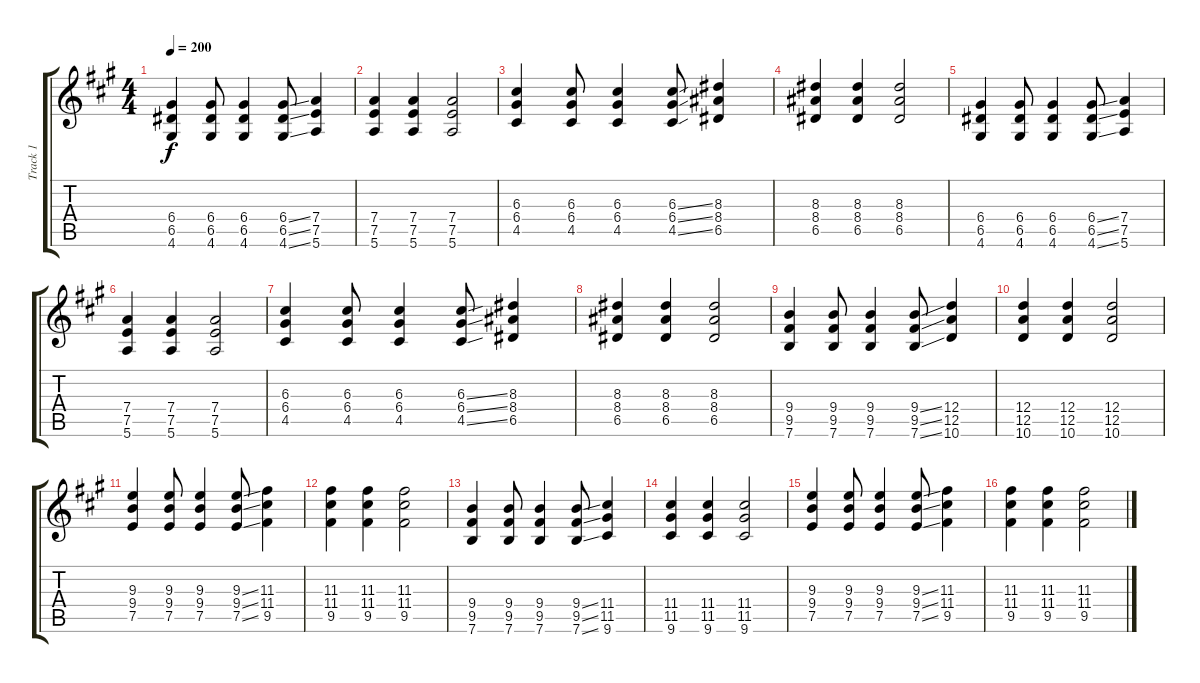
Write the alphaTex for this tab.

\track ("Track 1" "Track 1") {instrument distortionguitar}
\staff {score tabs}
\tuning (E4 B3 G3 D3 A2 E2) {hide}
\ts (4 4)
\tempo 200
\clef g2
\ks a
(6.4 6.5 4.6).4{dy f} (6.4 6.5 4.6).8 (6.4 6.5 4.6).4 (6.4{ss} 6.5{ss} 4.6{ss}).8 (7.4 7.5 5.6).4 |
(7.4 7.5 5.6).4 (7.4 7.5 5.6).4 (7.4 7.5 5.6).2 |
(6.3 6.4 4.5).4 (6.3 6.4 4.5).8 (6.3 6.4 4.5).4 (6.3{ss} 6.4{ss} 4.5{ss}).8 (8.3 8.4 6.5).4 |
(8.3 8.4 6.5).4 (8.3 8.4 6.5).4 (8.3 8.4 6.5).2 |
(6.4 6.5 4.6).4 (6.4 6.5 4.6).8 (6.4 6.5 4.6).4 (6.4{ss} 6.5{ss} 4.6{ss}).8 (7.4 7.5 5.6).4 |
(7.4 7.5 5.6).4 (7.4 7.5 5.6).4 (7.4 7.5 5.6).2 |
(6.3 6.4 4.5).4 (6.3 6.4 4.5).8 (6.3 6.4 4.5).4 (6.3{ss} 6.4{ss} 4.5{ss}).8 (8.3 8.4 6.5).4 |
(8.3 8.4 6.5).4 (8.3 8.4 6.5).4 (8.3 8.4 6.5).2 |
(9.4 9.5 7.6).4 (9.4 9.5 7.6).8 (9.4 9.5 7.6).4 (9.4{ss} 9.5{ss} 7.6{ss}).8 (12.4 12.5 10.6).4 |
(12.4 12.5 10.6).4 (12.4 12.5 10.6).4 (12.4 12.5 10.6).2 |
(9.3 9.4 7.5).4 (9.3 9.4 7.5).8 (9.3 9.4 7.5).4 (9.3{ss} 9.4{ss} 7.5{ss}).8 (11.3 11.4 9.5).4 |
(11.3 11.4 9.5).4 (11.3 11.4 9.5).4 (11.3 11.4 9.5).2 |
(9.4 9.5 7.6).4 (9.4 9.5 7.6).8 (9.4 9.5 7.6).4 (9.4{ss} 9.5{ss} 7.6{ss}).8 (11.4 11.5 9.6).4 |
(11.4 11.5 9.6).4 (11.4 11.5 9.6).4 (11.4 11.5 9.6).2 |
(9.3 9.4 7.5).4 (9.3 9.4 7.5).8 (9.3 9.4 7.5).4 (9.3{ss} 9.4{ss} 7.5{ss}).8 (11.3 11.4 9.5).4 |
(11.3 11.4 9.5).4 (11.3 11.4 9.5).4 (11.3 11.4 9.5).2
